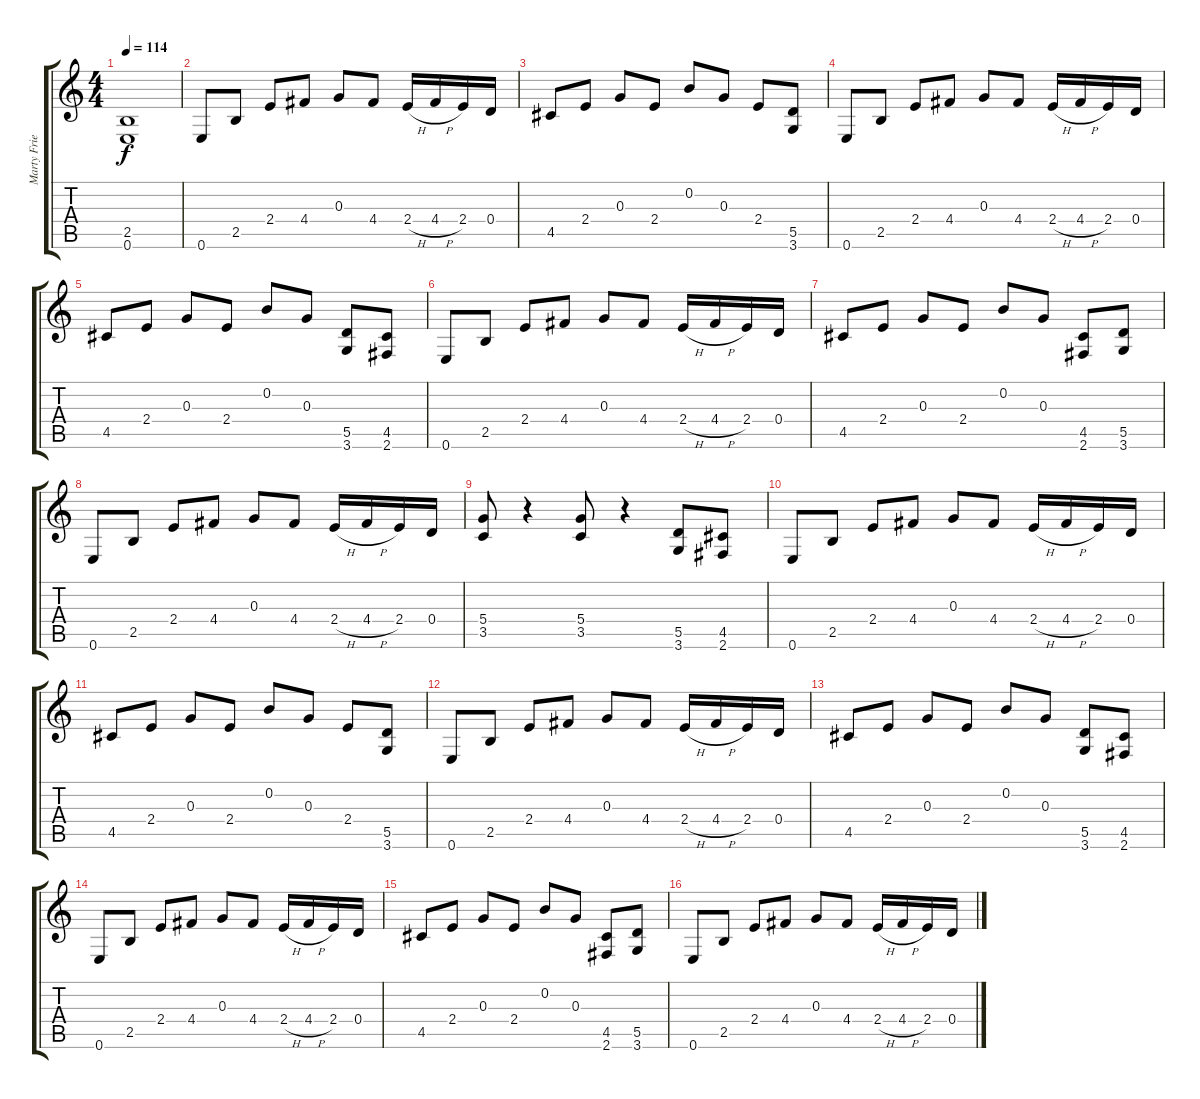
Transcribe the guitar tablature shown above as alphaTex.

\track ("Marty Friedman Rythm" "Marty Frie") {instrument distortionguitar}
\staff {score tabs}
\tuning (E4 B3 G3 D3 A2 E2) {hide}
\ts (4 4)
\tempo 114
\clef g2
\ks c
(2.5{t} 0.6{t}).1{dy f} |
0.6.8{balance 8} 2.5.8 2.4.8 4.4.8 0.3.8 4.4.8 2.4{h}.16 4.4{h}.16 2.4.16 0.4.16 |
4.5.8 2.4.8 0.3.8 2.4.8 0.2.8 0.3.8 2.4.8 (5.5 3.6).8 |
0.6.8 2.5.8 2.4.8 4.4.8 0.3.8 4.4.8 2.4{h}.16 4.4{h}.16 2.4.16 0.4.16 |
4.5.8 2.4.8 0.3.8 2.4.8 0.2.8 0.3.8 (5.5 3.6).8 (4.5 2.6).8 |
0.6.8 2.5.8 2.4.8 4.4.8 0.3.8 4.4.8 2.4{h}.16 4.4{h}.16 2.4.16 0.4.16 |
4.5.8 2.4.8 0.3.8 2.4.8 0.2.8 0.3.8 (4.5 2.6).8 (5.5 3.6).8 |
0.6.8 2.5.8 2.4.8 4.4.8 0.3.8 4.4.8 2.4{h}.16 4.4{h}.16 2.4.16 0.4.16 |
(5.4 3.5).8 r.4 (5.4 3.5).8 r.4 (5.5 3.6).8 (4.5 2.6).8 |
0.6.8 2.5.8 2.4.8 4.4.8 0.3.8 4.4.8 2.4{h}.16 4.4{h}.16 2.4.16 0.4.16 |
4.5.8 2.4.8 0.3.8 2.4.8 0.2.8 0.3.8 2.4.8 (5.5 3.6).8 |
0.6.8 2.5.8 2.4.8 4.4.8 0.3.8 4.4.8 2.4{h}.16 4.4{h}.16 2.4.16 0.4.16 |
4.5.8 2.4.8 0.3.8 2.4.8 0.2.8 0.3.8 (5.5 3.6).8 (4.5 2.6).8 |
0.6.8 2.5.8 2.4.8 4.4.8 0.3.8 4.4.8 2.4{h}.16 4.4{h}.16 2.4.16 0.4.16 |
4.5.8 2.4.8 0.3.8 2.4.8 0.2.8 0.3.8 (4.5 2.6).8 (5.5 3.6).8 |
0.6.8 2.5.8 2.4.8 4.4.8 0.3.8 4.4.8 2.4{h}.16 4.4{h}.16 2.4.16 0.4.16
